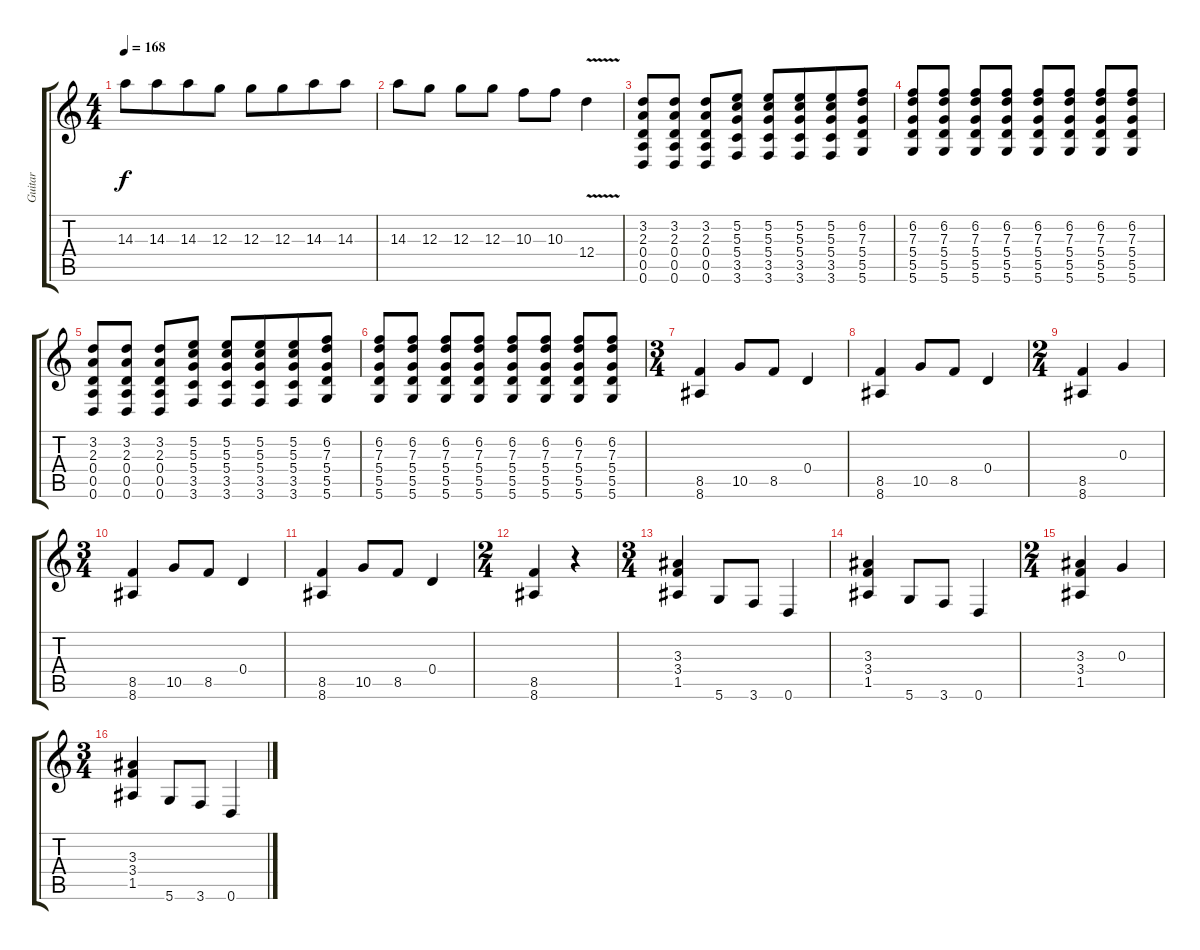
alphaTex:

\track ("Guitar" "Guitar") {instrument overdrivenguitar}
\staff {score tabs}
\tuning (E4 B3 G3 D3 A2 D2) {hide}
\ts (4 4)
\tempo 168
\clef g2
\ks c
14.3.8{dy f beam merge} 14.3.8{beam merge} 14.3.8 12.3.8 12.3.8 12.3.8{beam merge} 14.3.8{beam merge} 14.3.8 |
14.3.8 12.3.8 12.3.8{beam merge} 12.3.8 10.3.8 10.3.8 12.4{v}.4 |
(3.2 2.3 0.4 0.5 0.6).8 (3.2 2.3 0.4 0.5 0.6).8 (3.2 2.3 0.4 0.5 0.6).8 (5.2 5.3 5.4 3.5 3.6).8 (5.2 5.3 5.4 3.5 3.6).8 (5.2 5.3 5.4 3.5 3.6).8{beam merge} (5.2 5.3 5.4 3.5 3.6).8{beam merge} (6.2 7.3 5.4 5.5 5.6).8 |
(6.2 7.3 5.4 5.5 5.6).8 (6.2 7.3 5.4 5.5 5.6).8 (6.2 7.3 5.4 5.5 5.6).8 (6.2 7.3 5.4 5.5 5.6).8 (6.2 7.3 5.4 5.5 5.6).8 (6.2 7.3 5.4 5.5 5.6).8 (6.2 7.3 5.4 5.5 5.6).8 (6.2 7.3 5.4 5.5 5.6).8 |
(3.2 2.3 0.4 0.5 0.6).8 (3.2 2.3 0.4 0.5 0.6).8 (3.2 2.3 0.4 0.5 0.6).8 (5.2 5.3 5.4 3.5 3.6).8 (5.2 5.3 5.4 3.5 3.6).8 (5.2 5.3 5.4 3.5 3.6).8{beam merge} (5.2 5.3 5.4 3.5 3.6).8{beam merge} (6.2 7.3 5.4 5.5 5.6).8 |
(6.2 7.3 5.4 5.5 5.6).8 (6.2 7.3 5.4 5.5 5.6).8 (6.2 7.3 5.4 5.5 5.6).8 (6.2 7.3 5.4 5.5 5.6).8 (6.2 7.3 5.4 5.5 5.6).8 (6.2 7.3 5.4 5.5 5.6).8 (6.2 7.3 5.4 5.5 5.6).8 (6.2 7.3 5.4 5.5 5.6).8 |
\ts (3 4)
(8.5 8.6).4{beam merge} 10.5.8{beam merge} 8.5.8 0.4.4 |
(8.5 8.6).4{beam merge} 10.5.8{beam merge} 8.5.8 0.4.4 |
\ts (2 4)
(8.5 8.6).4{beam merge} 0.3.4 |
\ts (3 4)
(8.5 8.6).4{beam merge} 10.5.8{beam merge} 8.5.8 0.4.4 |
(8.5 8.6).4{beam merge} 10.5.8{beam merge} 8.5.8 0.4.4 |
\ts (2 4)
(8.5 8.6).4 r.4 |
\ts (3 4)
(3.3 3.4 1.5).4 5.6.8 3.6.8{beam merge} 0.6.4 |
(3.3 3.4 1.5).4 5.6.8 3.6.8{beam merge} 0.6.4 |
\ts (2 4)
(3.3 3.4 1.5).4 0.3.4 |
\ts (3 4)
(3.3 3.4 1.5).4 5.6.8 3.6.8{beam merge} 0.6.4
